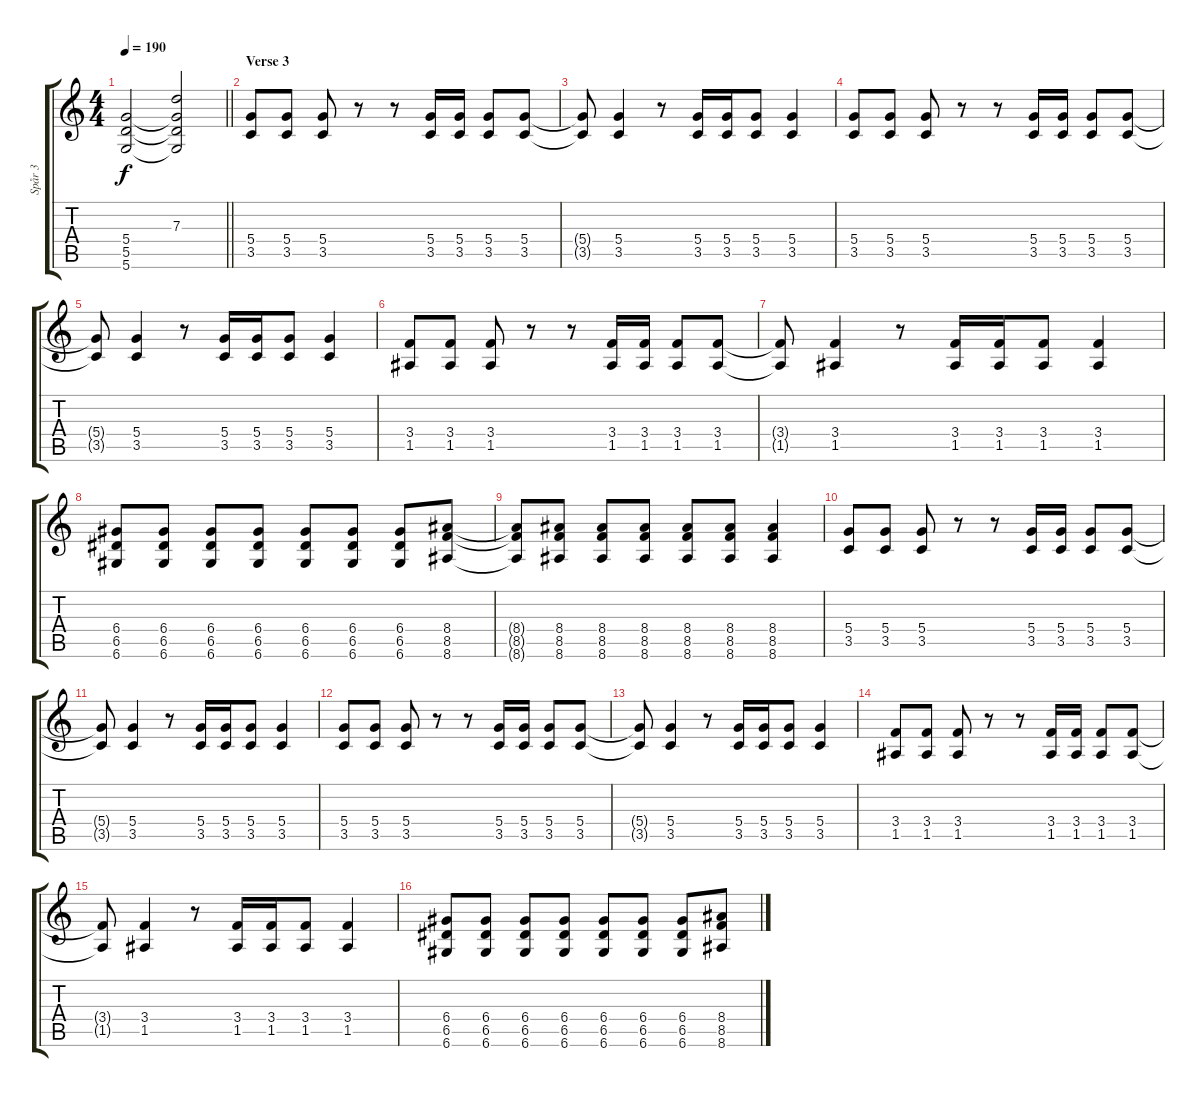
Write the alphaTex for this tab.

\track ("Spår 3" "Spår 3") {instrument overdrivenguitar}
\staff {score tabs}
\tuning (E4 B3 G3 D3 A2 D2) {hide}
\ts (4 4)
\tempo 190
\clef g2
\barLineRight lightlight
\ks c
(5.4 5.5 5.6).2{dy f} (7.3 5.4{t} 5.5{t} 5.6{t}).2 |
\section ("" "Verse 3")
(5.4 3.5).8 (5.4 3.5).8 (5.4 3.5).8 r.8 r.8 (5.4 3.5).16 (5.4 3.5).16 (5.4 3.5).8 (5.4 3.5).8 |
(5.4{t} 3.5{t}).8 (5.4 3.5).4 r.8 (5.4 3.5).16 (5.4 3.5).16 (5.4 3.5).8 (5.4 3.5).4 |
(5.4 3.5).8 (5.4 3.5).8 (5.4 3.5).8 r.8 r.8 (5.4 3.5).16 (5.4 3.5).16 (5.4 3.5).8 (5.4 3.5).8 |
(5.4{t} 3.5{t}).8 (5.4 3.5).4 r.8 (5.4 3.5).16 (5.4 3.5).16 (5.4 3.5).8 (5.4 3.5).4 |
(3.4 1.5).8 (3.4 1.5).8 (3.4 1.5).8 r.8 r.8 (3.4 1.5).16 (3.4 1.5).16 (3.4 1.5).8 (3.4 1.5).8 |
(3.4{t} 1.5{t}).8 (3.4 1.5).4 r.8 (3.4 1.5).16 (3.4 1.5).16 (3.4 1.5).8 (3.4 1.5).4 |
(6.4 6.5 6.6).8 (6.4 6.5 6.6).8 (6.4 6.5 6.6).8 (6.4 6.5 6.6).8 (6.4 6.5 6.6).8 (6.4 6.5 6.6).8 (6.4 6.5 6.6).8 (8.4 8.5 8.6).8 |
(8.4{t} 8.5{t} 8.6{t}).8 (8.4 8.5 8.6).8 (8.4 8.5 8.6).8 (8.4 8.5 8.6).8 (8.4 8.5 8.6).8 (8.4 8.5 8.6).8 (8.4 8.5 8.6).4 |
(5.4 3.5).8 (5.4 3.5).8 (5.4 3.5).8 r.8 r.8 (5.4 3.5).16 (5.4 3.5).16 (5.4 3.5).8 (5.4 3.5).8 |
(5.4{t} 3.5{t}).8 (5.4 3.5).4 r.8 (5.4 3.5).16 (5.4 3.5).16 (5.4 3.5).8 (5.4 3.5).4 |
(5.4 3.5).8 (5.4 3.5).8 (5.4 3.5).8 r.8 r.8 (5.4 3.5).16 (5.4 3.5).16 (5.4 3.5).8 (5.4 3.5).8 |
(5.4{t} 3.5{t}).8 (5.4 3.5).4 r.8 (5.4 3.5).16 (5.4 3.5).16 (5.4 3.5).8 (5.4 3.5).4 |
(3.4 1.5).8 (3.4 1.5).8 (3.4 1.5).8 r.8 r.8 (3.4 1.5).16 (3.4 1.5).16 (3.4 1.5).8 (3.4 1.5).8 |
(3.4{t} 1.5{t}).8 (3.4 1.5).4 r.8 (3.4 1.5).16 (3.4 1.5).16 (3.4 1.5).8 (3.4 1.5).4 |
(6.4 6.5 6.6).8 (6.4 6.5 6.6).8 (6.4 6.5 6.6).8 (6.4 6.5 6.6).8 (6.4 6.5 6.6).8 (6.4 6.5 6.6).8 (6.4 6.5 6.6).8 (8.4 8.5 8.6).8
